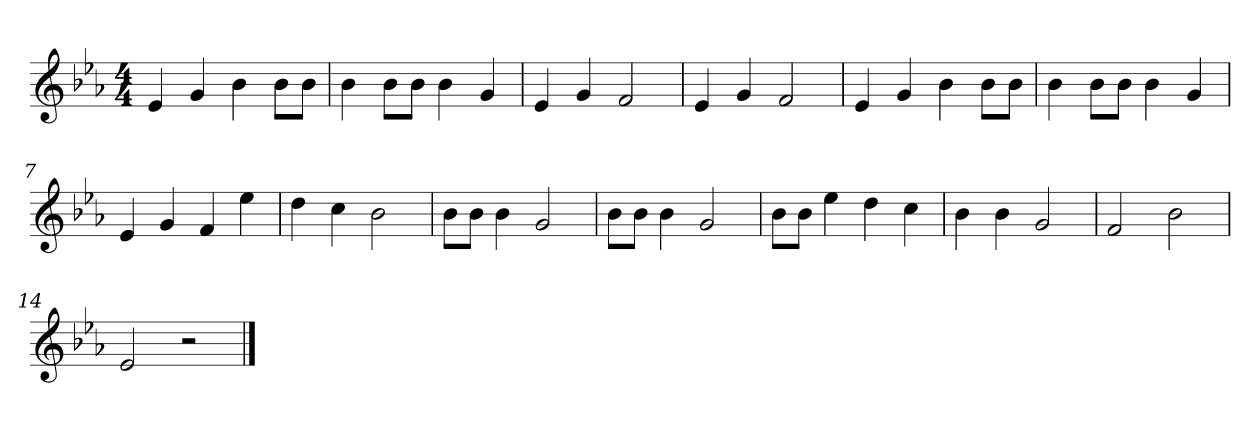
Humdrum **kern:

**kern
*part1
*staff1
*k[b-e-a-]
*M4/4
*MM120
=1
4e-
4g
4b-
8b-L
8b-J
=2
4b-
8b-L
8b-J
4b-
4g
=3
4e-
4g
2f
=4
4e-
4g
2f
=5
4e-
4g
4b-
8b-L
8b-J
=6
4b-
8b-L
8b-J
4b-
4g
=7
4e-
4g
4f
4ee-
=8
4dd
4cc
2b-
=9
8b-L
8b-J
4b-
2g
=10
8b-L
8b-J
4b-
2g
=11
8b-L
8b-J
4ee-
4dd
4cc
=12
4b-
4b-
2g
=13
2f
2b-
=14
2e-
2r
==
*-
